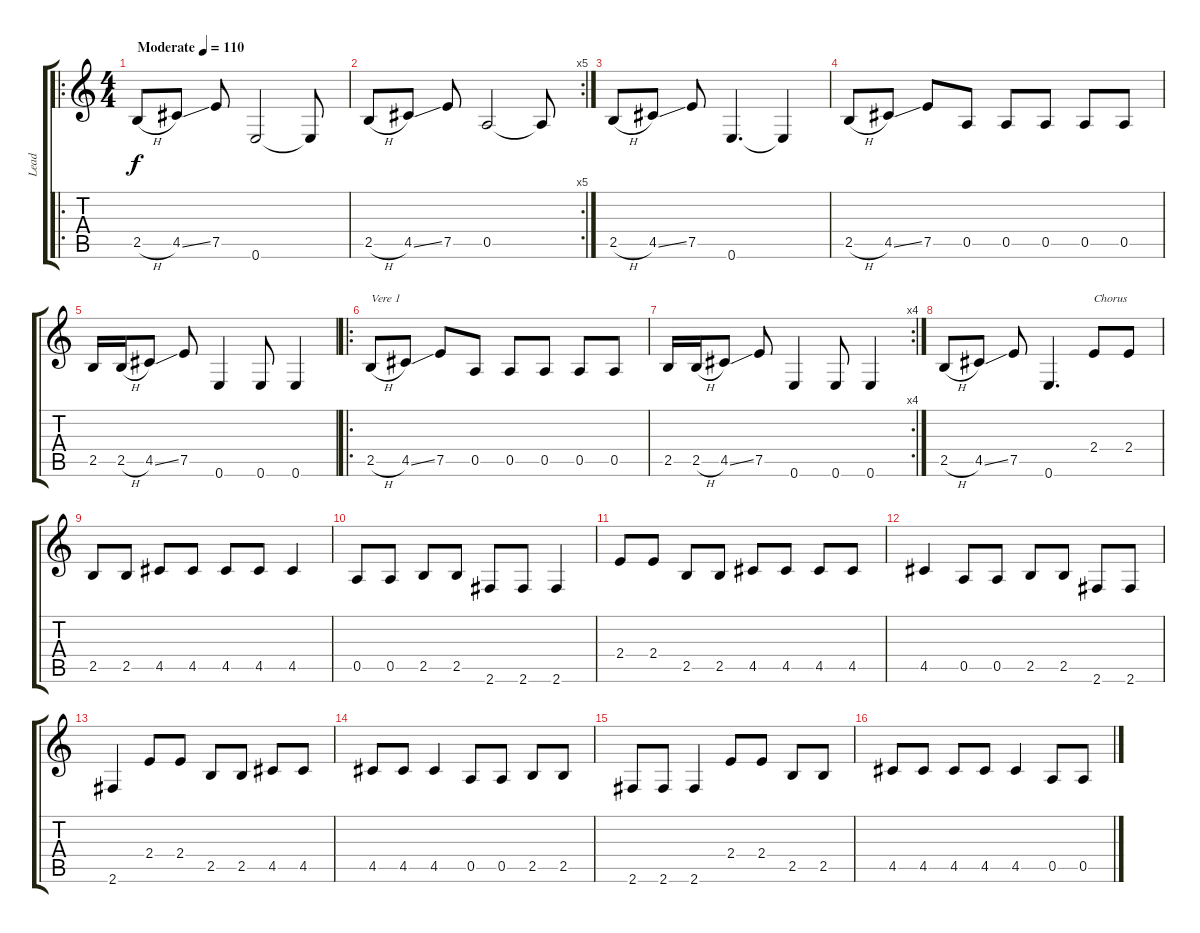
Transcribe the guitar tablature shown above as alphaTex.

\track ("Lead" "Lead") {instrument electricguitarjazz}
\staff {score tabs}
\tuning (E4 B3 G3 D3 A2 E2) {hide}
\ro
\ts (4 4)
\tempo (110 "Moderate")
\clef g2
\ks c
2.5{h}.8{dy f instrument electricguitarjazz} 4.5{ss}.8 7.5.8 0.6.2 0.6{t}.8 |
\rc 5
2.5{h}.8 4.5{ss}.8 7.5.8 0.5.2 0.5{t}.8 |
2.5{h}.8 4.5{ss}.8 7.5.8 0.6.4{d} 0.6{t}.4 |
2.5{h}.8 4.5{ss}.8 7.5.8 0.5.8 0.5.8 0.5.8 0.5.8 0.5.8 |
2.5.16 2.5{h}.16 4.5{ss}.8 7.5.8 0.6.4 0.6.8 0.6.4 |
\ro
2.5{h}.8{txt "Vere 1"} 4.5{ss}.8 7.5.8 0.5.8 0.5.8 0.5.8 0.5.8 0.5.8 |
\rc 4
2.5.16 2.5{h}.16 4.5{ss}.8 7.5.8 0.6.4 0.6.8 0.6.4 |
2.5{h}.8 4.5{ss}.8 7.5.8 0.6.4{d} 2.4.8{txt "Chorus"} 2.4.8 |
2.5.8 2.5.8 4.5.8 4.5.8 4.5.8 4.5.8 4.5.4 |
0.5.8 0.5.8 2.5.8 2.5.8 2.6.8 2.6.8 2.6.4 |
2.4.8 2.4.8 2.5.8 2.5.8 4.5.8 4.5.8 4.5.8 4.5.8 |
4.5.4 0.5.8 0.5.8 2.5.8 2.5.8 2.6.8 2.6.8 |
2.6.4 2.4.8 2.4.8 2.5.8 2.5.8 4.5.8 4.5.8 |
4.5.8 4.5.8 4.5.4 0.5.8 0.5.8 2.5.8 2.5.8 |
2.6.8 2.6.8 2.6.4 2.4.8 2.4.8 2.5.8 2.5.8 |
4.5.8 4.5.8 4.5.8 4.5.8 4.5.4 0.5.8 0.5.8
